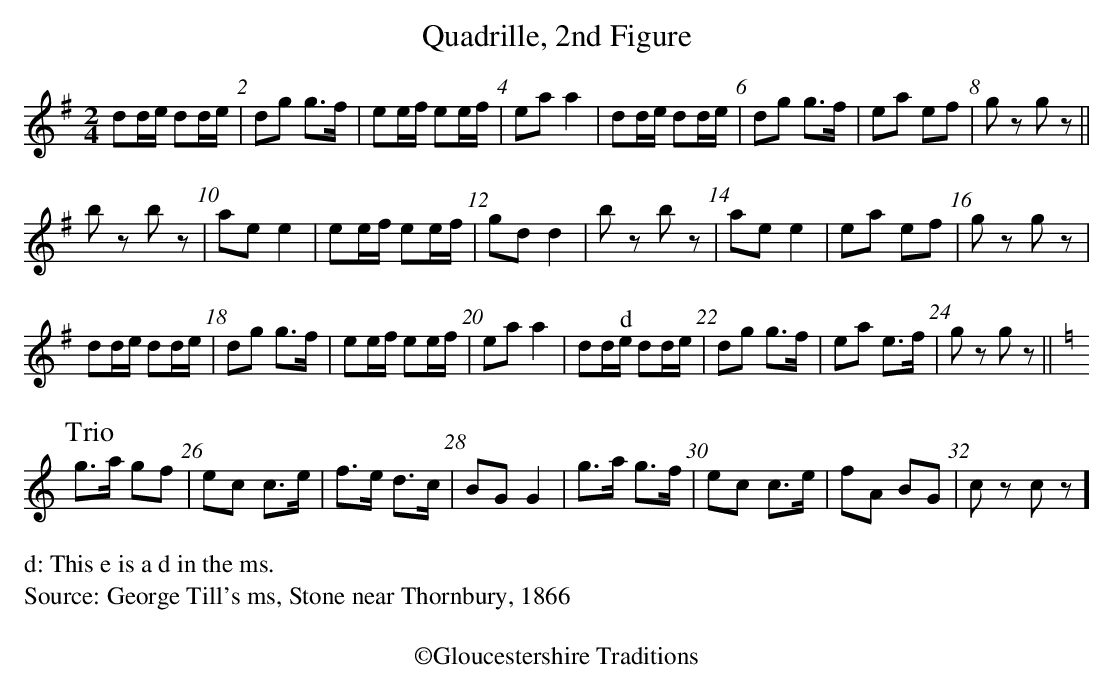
X:1
T:Quadrille, 2nd Figure
M:2/4
L:1/8
K:G
dd/e/ dd/e/ | dg g3/2f/ | ee/f/ ee/f/ | ea a2 |dd/e/ dd/e/ | dg g3/2f/ | ea ef | g zg z ||
b zb z | ae e2 | ee/f/ ee/f/ |gdd2 | bz bz | ae e2 | ea ef | g zg z |
dd/e/ dd/e/ | dg g3/2f/ | ee/f/ ee/f/ | ea a2 | dd/"^d"e/ dd/e/ | dg g3/2f/ | ea e3/2f/ | g zg z ||
P:Trio
[K:C]g3/2a/ gf | ec c3/2e/ | f3/2e/ d3/2c/ | BG G2 |g3/2a/ g3/2f/ | ec c3/2e/ | fA BG | cz cz]
